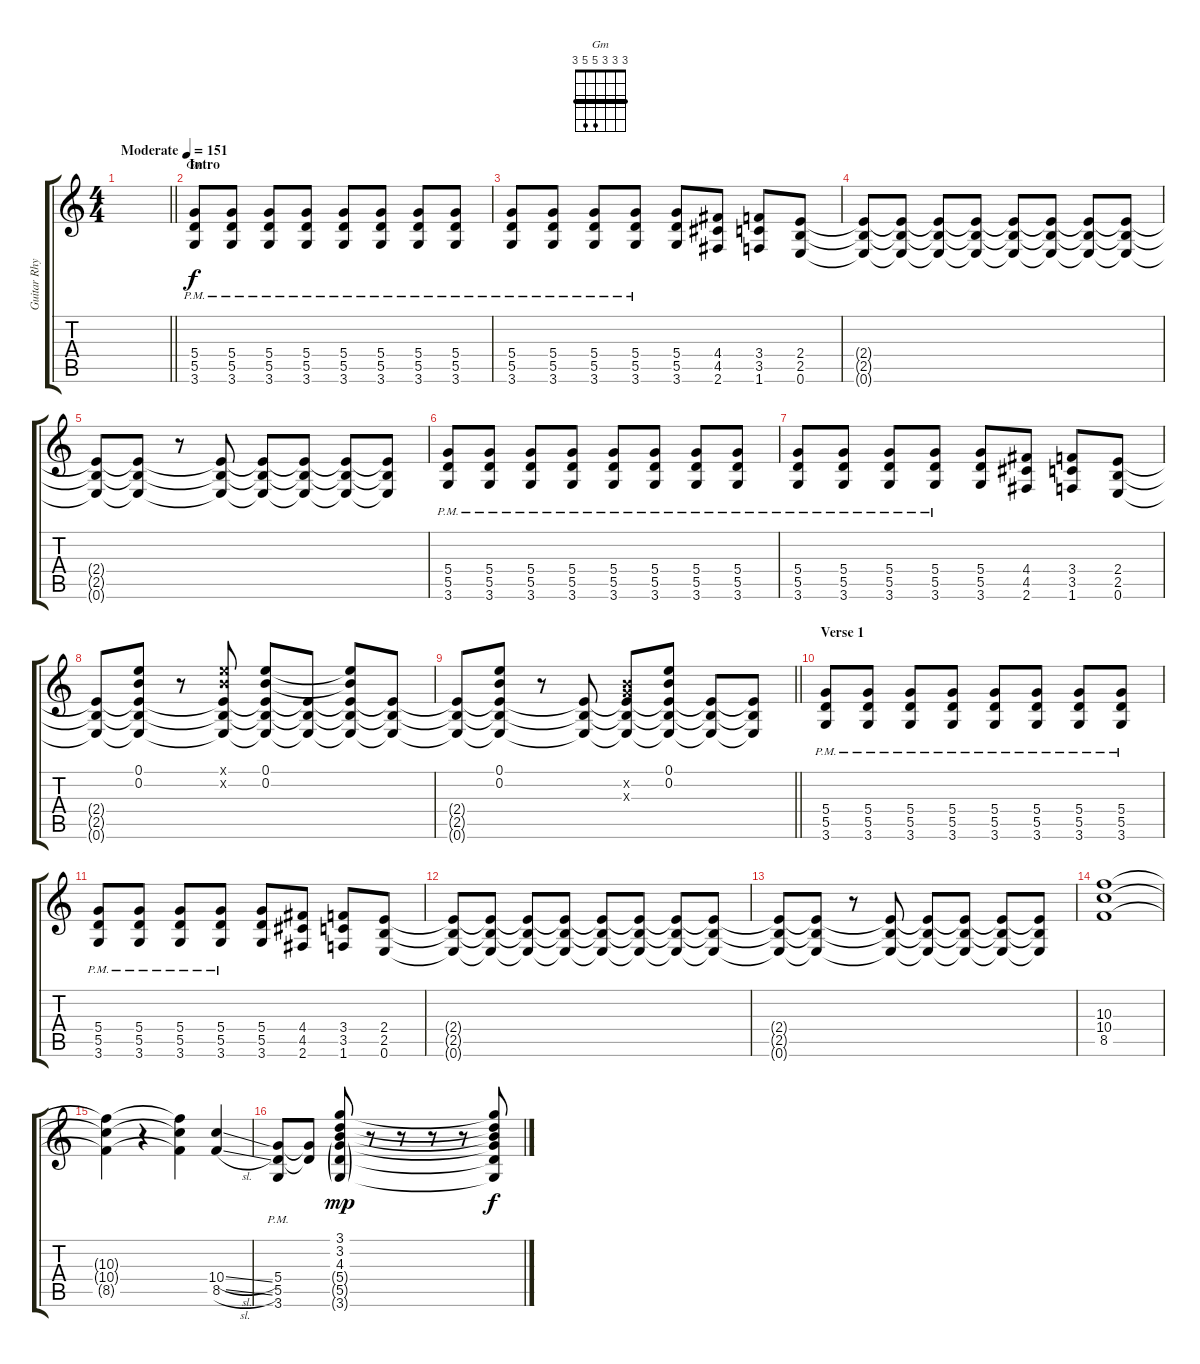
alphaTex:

\track ("Guitar Rhythm" "Guitar Rhy") {instrument overdrivenguitar}
\staff {score tabs}
\tuning (E4 B3 G3 D3 A2 E2) {hide}
\chord ("Gm" 3 3 3 5 5 3) {barre 3}
\ts (4 4)
\tempo (151 "Moderate")
\clef g2
\barLineRight lightlight
\ks c
|
\section ("" "Intro")
(5.4{pm} 5.5{pm} 3.6{pm}).8{ch "Gm"} (5.4{pm} 5.5{pm} 3.6{pm}).8 (5.4{pm} 5.5{pm} 3.6{pm}).8 (5.4{pm} 5.5{pm} 3.6{pm}).8 (5.4{pm} 5.5{pm} 3.6{pm}).8 (5.4{pm} 5.5{pm} 3.6{pm}).8 (5.4{pm} 5.5{pm} 3.6{pm}).8 (5.4{pm} 5.5{pm} 3.6{pm}).8 |
(5.4{pm} 5.5{pm} 3.6{pm}).8 (5.4{pm} 5.5{pm} 3.6{pm}).8 (5.4{pm} 5.5{pm} 3.6{pm}).8 (5.4{pm} 5.5{pm} 3.6{pm}).8 (5.4 5.5 3.6).8 (4.4 4.5 2.6).8 (3.4 3.5 1.6).8 (2.4 2.5 0.6).8 |
(2.4{t} 2.5{t} 0.6{t}).8 (2.4{t} 2.5{t} 0.6{t}).8 (2.4{t} 2.5{t} 0.6{t}).8 (2.4{t} 2.5{t} 0.6{t}).8 (2.4{t} 2.5{t} 0.6{t}).8 (2.4{t} 2.5{t} 0.6{t}).8 (2.4{t} 2.5{t} 0.6{t}).8 (2.4{t} 2.5{t} 0.6{t}).8 |
(2.4{t} 2.5{t} 0.6{t}).8 (2.4{t} 2.5{t} 0.6{t}).8 r.8 (2.4{t} 2.5{t} 0.6{t}).8 (2.4{t} 2.5{t} 0.6{t}).8 (2.4{t} 2.5{t} 0.6{t}).8 (2.4{t} 2.5{t} 0.6{t}).8 (2.4{t} 2.5{t} 0.6{t}).8 |
(5.4{pm} 5.5{pm} 3.6{pm}).8 (5.4{pm} 5.5{pm} 3.6{pm}).8 (5.4{pm} 5.5{pm} 3.6{pm}).8 (5.4{pm} 5.5{pm} 3.6{pm}).8 (5.4{pm} 5.5{pm} 3.6{pm}).8 (5.4{pm} 5.5{pm} 3.6{pm}).8 (5.4{pm} 5.5{pm} 3.6{pm}).8 (5.4{pm} 5.5{pm} 3.6{pm}).8 |
(5.4{pm} 5.5{pm} 3.6{pm}).8 (5.4{pm} 5.5{pm} 3.6{pm}).8 (5.4{pm} 5.5{pm} 3.6{pm}).8 (5.4{pm} 5.5{pm} 3.6{pm}).8 (5.4 5.5 3.6).8 (4.4 4.5 2.6).8 (3.4 3.5 1.6).8 (2.4 2.5 0.6).8 |
(2.4{t} 2.5{t} 0.6{t}).8 (0.1 0.2 2.4{t} 2.5{t} 0.6{t}).8 r.8 (0.1{x} 0.2{x} 2.4{t} 2.5{t} 0.6{t}).8 (0.1 0.2 2.4{t} 2.5{t} 0.6{t}).8 (2.4{t} 2.5{t} 0.6{t}).8 (0.1{t} 0.2{t} 2.4{t} 2.5{t} 0.6{t}).8 (2.4{t} 2.5{t} 0.6{t}).8 |
\barLineRight lightlight
(2.4{t} 2.5{t} 0.6{t}).8 (0.1 0.2 2.4{t} 2.5{t} 0.6{t}).8 r.8 (2.4{t} 2.5{t} 0.6{t}).8 (0.2{x} 0.3{x} 2.4{t} 2.5{t} 0.6{t}).8 (0.1 0.2 2.4{t} 2.5{t} 0.6{t}).8 (2.4{t} 2.5{t} 0.6{t}).8 (2.4{t} 2.5{t} 0.6{t}).8 |
\section ("" "Verse 1")
(5.4{pm} 5.5{pm} 3.6{pm}).8 (5.4{pm} 5.5{pm} 3.6{pm}).8 (5.4{pm} 5.5{pm} 3.6{pm}).8 (5.4{pm} 5.5{pm} 3.6{pm}).8 (5.4{pm} 5.5{pm} 3.6{pm}).8 (5.4{pm} 5.5{pm} 3.6{pm}).8 (5.4{pm} 5.5{pm} 3.6{pm}).8 (5.4{pm} 5.5{pm} 3.6{pm}).8 |
(5.4{pm} 5.5{pm} 3.6{pm}).8 (5.4{pm} 5.5{pm} 3.6{pm}).8 (5.4{pm} 5.5{pm} 3.6{pm}).8 (5.4{pm} 5.5{pm} 3.6{pm}).8 (5.4 5.5 3.6).8 (4.4 4.5 2.6).8 (3.4 3.5 1.6).8 (2.4 2.5 0.6).8 |
(2.4{t} 2.5{t} 0.6{t}).8 (2.4{t} 2.5{t} 0.6{t}).8 (2.4{t} 2.5{t} 0.6{t}).8 (2.4{t} 2.5{t} 0.6{t}).8 (2.4{t} 2.5{t} 0.6{t}).8 (2.4{t} 2.5{t} 0.6{t}).8 (2.4{t} 2.5{t} 0.6{t}).8 (2.4{t} 2.5{t} 0.6{t}).8 |
(2.4{t} 2.5{t} 0.6{t}).8 (2.4{t} 2.5{t} 0.6{t}).8 r.8 (2.4{t} 2.5{t} 0.6{t}).8 (2.4{t} 2.5{t} 0.6{t}).8 (2.4{t} 2.5{t} 0.6{t}).8 (2.4{t} 2.5{t} 0.6{t}).8 (2.4{t} 2.5{t} 0.6{t}).8 |
(10.3 10.4 8.5).1 |
(10.3{t} 10.4{t} 8.5{t}).4 r.4 (10.3{t} 10.4{t} 8.5{t}).4 (10.4{sl} 8.5{sl}).4 |
(5.4{pm} 5.5{pm} 3.6{pm}).8 (5.4{t} 5.5{t}).8 (3.1 3.2 4.3 5.4{g} 5.5{g} 3.6{g}).8{dy mp} r.8 r.8 r.8 r.8 (3.1{t} 3.2{t} 4.3{t} 5.4{t} 5.5{t} 3.6{t}).8{dy f}
